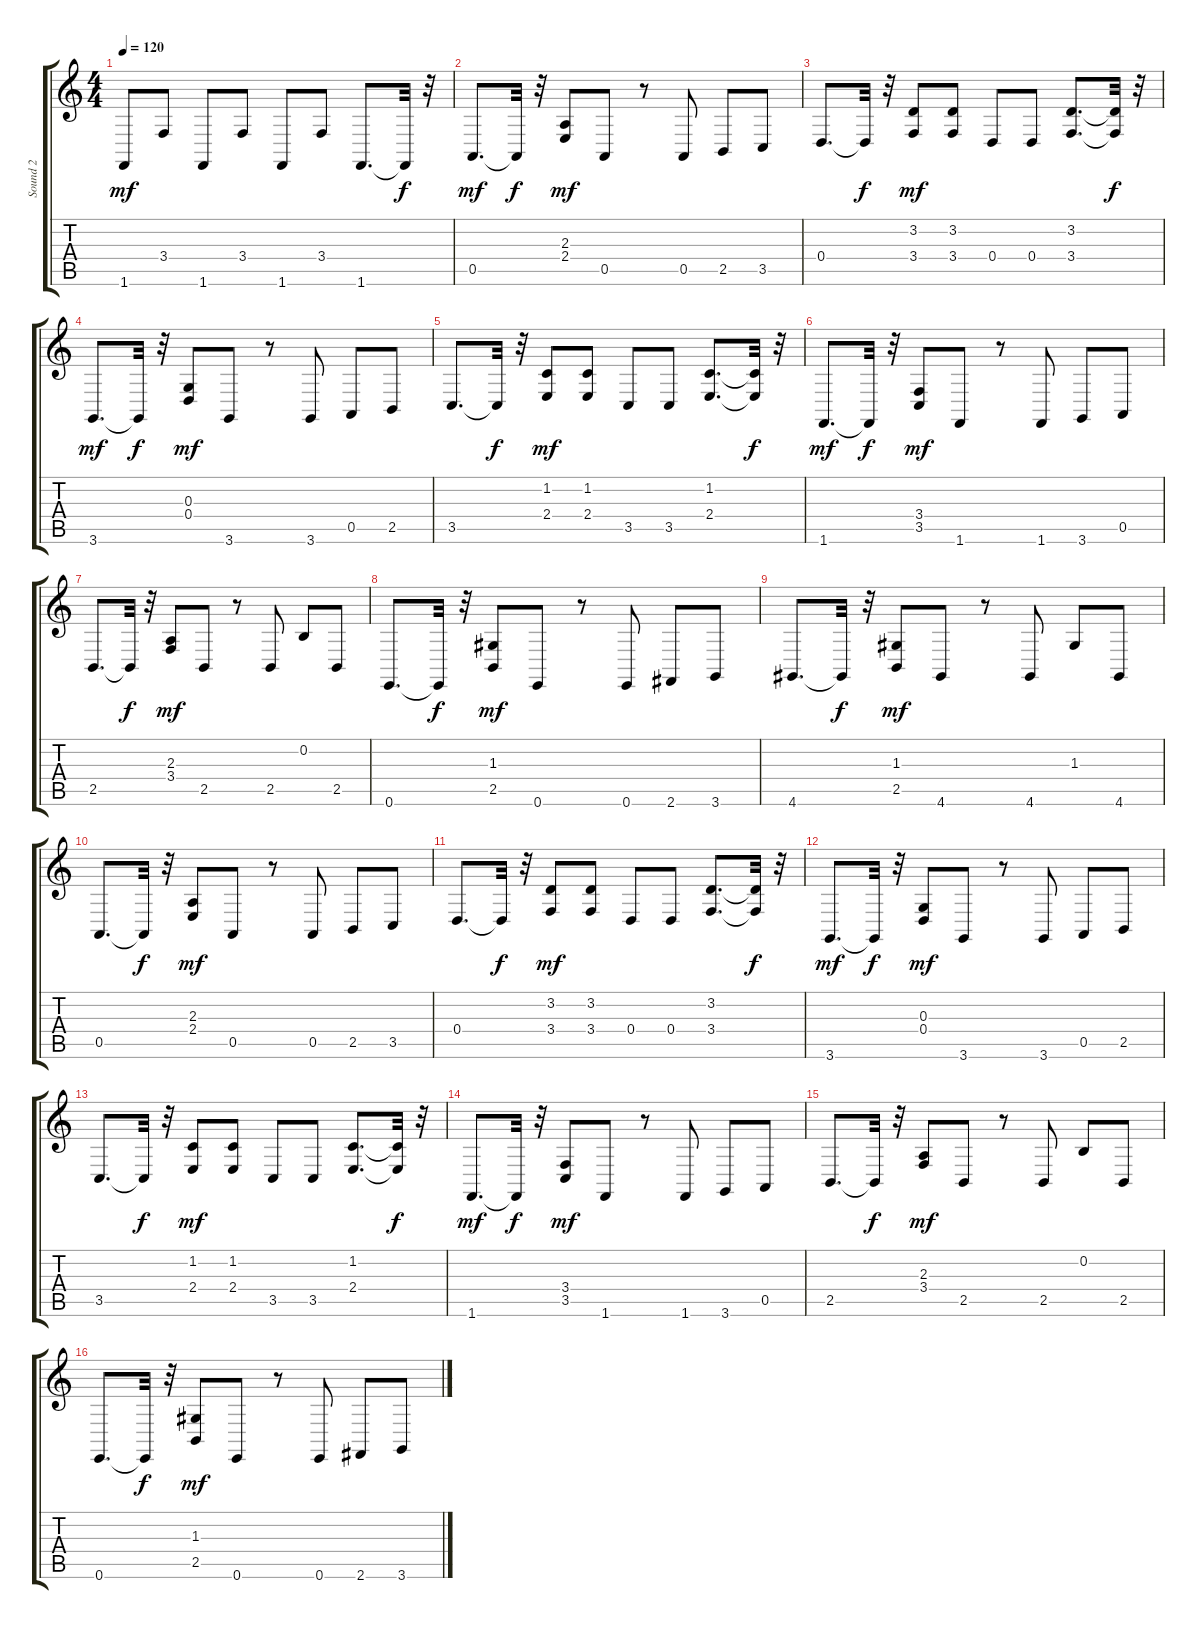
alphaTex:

\track ("Sound 2" "Sound 2") {instrument acousticgrandpiano}
\staff {score tabs}
\tuning (E4 B3 G3 D3 A2 E2) {hide}
\ts (4 4)
\tempo 120
\clef g2
\ks c
1.6.8{dy mf} 3.4.8 1.6.8 3.4.8 1.6.8 3.4.8 1.6.8{d} 1.6{t}.32{dy f} r.32 |
0.5.8{d dy mf} 0.5{t}.32{dy f} r.32 (2.3 2.4).8{dy mf} 0.5.8 r.8 0.5.8 2.5.8 3.5.8 |
0.4.8{d} 0.4{t}.32{dy f} r.32 (3.2 3.4).8{dy mf} (3.2 3.4).8 0.4.8 0.4.8 (3.2 3.4).8{d} (3.2{t} 3.4{t}).32{dy f} r.32 |
3.6.8{d dy mf} 3.6{t}.32{dy f} r.32 (0.3 0.4).8{dy mf} 3.6.8 r.8 3.6.8 0.5.8 2.5.8 |
3.5.8{d} 3.5{t}.32{dy f} r.32 (1.2 2.4).8{dy mf} (1.2 2.4).8 3.5.8 3.5.8 (1.2 2.4).8{d} (1.2{t} 2.4{t}).32{dy f} r.32 |
1.6.8{d dy mf} 1.6{t}.32{dy f} r.32 (3.4 3.5).8{dy mf} 1.6.8 r.8 1.6.8 3.6.8 0.5.8 |
2.5.8{d} 2.5{t}.32{dy f} r.32 (2.3 3.4).8{dy mf} 2.5.8 r.8 2.5.8 0.2.8 2.5.8 |
0.6.8{d} 0.6{t}.32{dy f} r.32 (1.3 2.5).8{dy mf} 0.6.8 r.8 0.6.8 2.6.8 3.6.8 |
4.6.8{d} 4.6{t}.32{dy f} r.32 (1.3 2.5).8{dy mf} 4.6.8 r.8 4.6.8 1.3.8 4.6.8 |
0.5.8{d} 0.5{t}.32{dy f} r.32 (2.3 2.4).8{dy mf} 0.5.8 r.8 0.5.8 2.5.8 3.5.8 |
0.4.8{d} 0.4{t}.32{dy f} r.32 (3.2 3.4).8{dy mf} (3.2 3.4).8 0.4.8 0.4.8 (3.2 3.4).8{d} (3.2{t} 3.4{t}).32{dy f} r.32 |
3.6.8{d dy mf} 3.6{t}.32{dy f} r.32 (0.3 0.4).8{dy mf} 3.6.8 r.8 3.6.8 0.5.8 2.5.8 |
3.5.8{d} 3.5{t}.32{dy f} r.32 (1.2 2.4).8{dy mf} (1.2 2.4).8 3.5.8 3.5.8 (1.2 2.4).8{d} (1.2{t} 2.4{t}).32{dy f} r.32 |
1.6.8{d dy mf} 1.6{t}.32{dy f} r.32 (3.4 3.5).8{dy mf} 1.6.8 r.8 1.6.8 3.6.8 0.5.8 |
2.5.8{d} 2.5{t}.32{dy f} r.32 (2.3 3.4).8{dy mf} 2.5.8 r.8 2.5.8 0.2.8 2.5.8 |
0.6.8{d} 0.6{t}.32{dy f} r.32 (1.3 2.5).8{dy mf} 0.6.8 r.8 0.6.8 2.6.8 3.6.8
